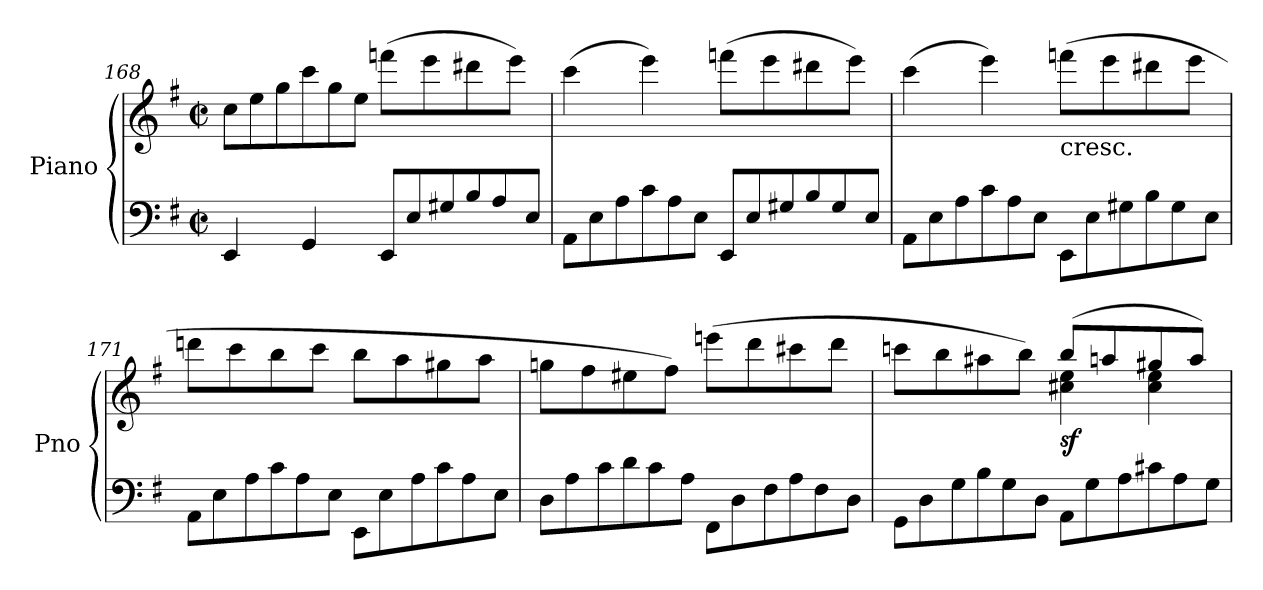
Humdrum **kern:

**kern	**kern	**dynam
*part1	*part1	*part1
*staff2	*staff1	*staff1/2
*I"Piano	*	*
*I'Pno	*	*
*clefF4	*clefG2	*
*k[f#]	*k[f#]	*
*G:	*G:	*
*M2/2	*M2/2	*
*met(c|)	*met(c|)	*
*	*Xtuplet	*
=168	=168	=168
4EE/	12cc\L	.
.	12ee\	.
.	12gg\	.
4GG/	12ccc\	.
.	12gg\	.
.	12ee\J	.
*Xtuplet	*	*
12EE/L	(8fffn\L	.
12E/	.	.
.	8eee\	.
12G#X/	.	.
12B/	8ddd#X\	.
12A/	.	.
.	8eee\J)	.
12E/J	.	.
!!LO:LB:g=z
=169	=169	=169
12AA\L	(4ccc\	.
12E\	.	.
12A\	.	.
12c\	4eee\)	.
12A\	.	.
12E\J	.	.
12EE/L	(8fffn\L	.
12E/	.	.
.	8eee\	.
12G#X/	.	.
12B/	8ddd#X\	.
12G#/	.	.
.	8eee\J)	.
12E/J	.	.
=170	=170	=170
12AA\L	(4ccc\	.
12E\	.	.
12A\	.	.
12c\	4eee\)	.
12A\	.	.
12E\J	.	.
!	!LO:TX:b:t=cresc.	!
12EE\L	(8fffn\L	.
12E\	.	.
.	8eee\	.
12G#X\	.	.
12B\	8ddd#X\	.
12G#\	.	.
.	8eee\J	.
12E\J	.	.
=171	=171	=171
12AA\L	8dddn\L	.
12E\	.	.
.	8ccc\	.
12A\	.	.
12c\	8bb\	.
12A\	.	.
.	8ccc\J	.
12E\J	.	.
12EE\L	8bb\L	.
12E\	.	.
.	8aa\	.
12A\	.	.
12c\	8gg#X\	.
12A\	.	.
.	8aa\J	.
12E\J	.	.
=172	=172	=172
12D\L	8ggn\L	.
12A\	.	.
.	8ff#\	.
12c\	.	.
12d\	8ee#X\	.
12c\	.	.
.	8ff#\J)	.
12A\J	.	.
12FF#\L	(8eeen\L	.
12D\	.	.
.	8ddd\	.
12F#\	.	.
12A\	8ccc#X\	.
12F#\	.	.
.	8ddd\J	.
12D\J	.	.
!!LO:PB:g=z
=173	=173	=173
*	*^	*
12GG\L	8cccn\L	2ryy	.
12D\	.	.	.
.	8bb\	.	.
12G\	.	.	.
12B\	8aa#X\	.	.
12G\	.	.	.
.	8bb\J)	.	.
12D\J	.	.	.
!	!	!	!LO:DY:b
12AA\L	(8bb/L	4cc#X\ 4ee\	sf
12G\	.	.	.
.	8aan/	.	.
12A\	.	.	.
12c#X\	8gg#X/	4cc#\ 4ee\	.
12A\	.	.	.
.	8aa/J)	.	.
12G\J	.	.	.
*	*v	*v	*
=	=	=
*-	*-	*-
